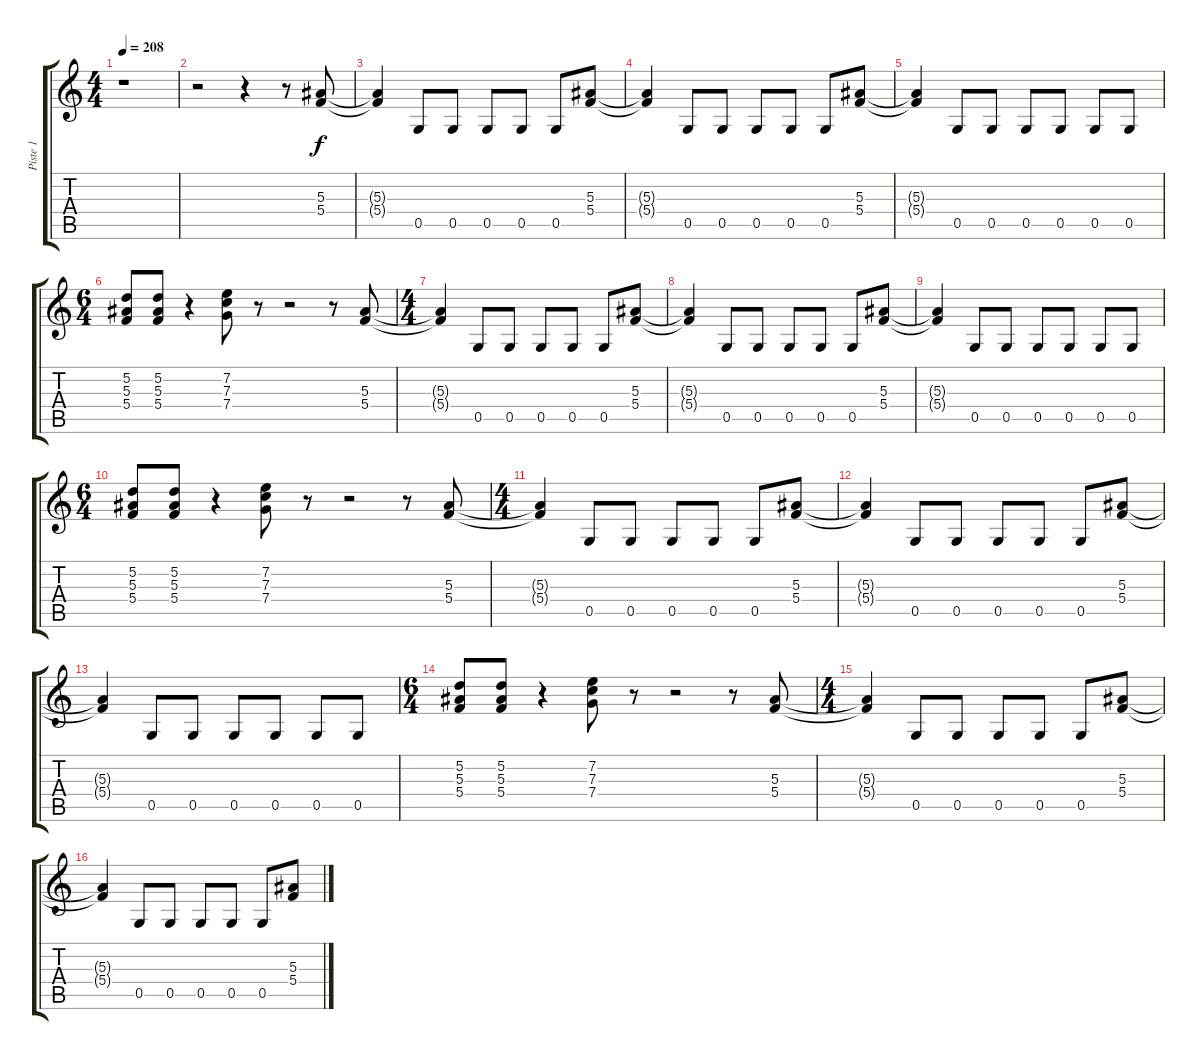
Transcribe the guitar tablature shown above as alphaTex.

\track ("Piste 1" "Piste 1") {instrument distortionguitar}
\staff {score tabs}
\tuning (D4 A3 F3 C3 G2 D2) {hide}
\ts (4 4)
\tempo 208
\clef g2
\ks c
r.1{dy f} |
r.2 r.4 r.8 (5.3 5.4).8 |
(5.3{t} 5.4{t}).4 0.5.8 0.5.8 0.5.8 0.5.8 0.5.8 (5.3 5.4).8 |
(5.3{t} 5.4{t}).4 0.5.8 0.5.8 0.5.8 0.5.8 0.5.8 (5.3 5.4).8 |
(5.3{t} 5.4{t}).4 0.5.8 0.5.8 0.5.8 0.5.8 0.5.8 0.5.8 |
\ts (6 4)
(5.2 5.3 5.4).8 (5.2 5.3 5.4).8 r.4 (7.2 7.3 7.4).8 r.8 r.2 r.8 (5.3 5.4).8 |
\ts (4 4)
(5.3{t} 5.4{t}).4 0.5.8 0.5.8 0.5.8 0.5.8 0.5.8 (5.3 5.4).8 |
(5.3{t} 5.4{t}).4 0.5.8 0.5.8 0.5.8 0.5.8 0.5.8 (5.3 5.4).8 |
(5.3{t} 5.4{t}).4 0.5.8 0.5.8 0.5.8 0.5.8 0.5.8 0.5.8 |
\ts (6 4)
(5.2 5.3 5.4).8 (5.2 5.3 5.4).8 r.4 (7.2 7.3 7.4).8 r.8 r.2 r.8 (5.3 5.4).8 |
\ts (4 4)
(5.3{t} 5.4{t}).4 0.5.8 0.5.8 0.5.8 0.5.8 0.5.8 (5.3 5.4).8 |
(5.3{t} 5.4{t}).4 0.5.8 0.5.8 0.5.8 0.5.8 0.5.8 (5.3 5.4).8 |
(5.3{t} 5.4{t}).4 0.5.8 0.5.8 0.5.8 0.5.8 0.5.8 0.5.8 |
\ts (6 4)
(5.2 5.3 5.4).8 (5.2 5.3 5.4).8 r.4 (7.2 7.3 7.4).8 r.8 r.2 r.8 (5.3 5.4).8 |
\ts (4 4)
(5.3{t} 5.4{t}).4 0.5.8 0.5.8 0.5.8 0.5.8 0.5.8 (5.3 5.4).8 |
(5.3{t} 5.4{t}).4 0.5.8 0.5.8 0.5.8 0.5.8 0.5.8 (5.3 5.4).8
